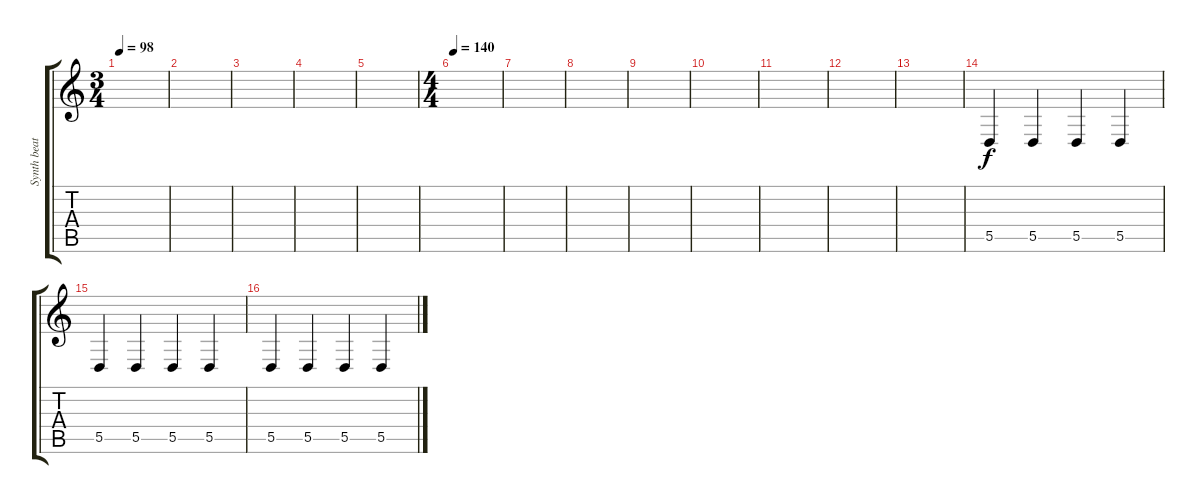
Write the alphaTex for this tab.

\track ("Synth beatz" "Synth beat") {instrument synthdrum}
\staff {score tabs}
\tuning (E4 B3 G3 D3 A2 E2) {hide}
\ts (3 4)
\tempo 98
\clef g2
\ks c
|
|
|
|
|
\ts (4 4)
\tempo 140
|
|
|
|
|
|
|
|
5.5.4 5.5.4 5.5.4 5.5.4 |
5.5.4 5.5.4 5.5.4 5.5.4 |
5.5.4 5.5.4 5.5.4 5.5.4
